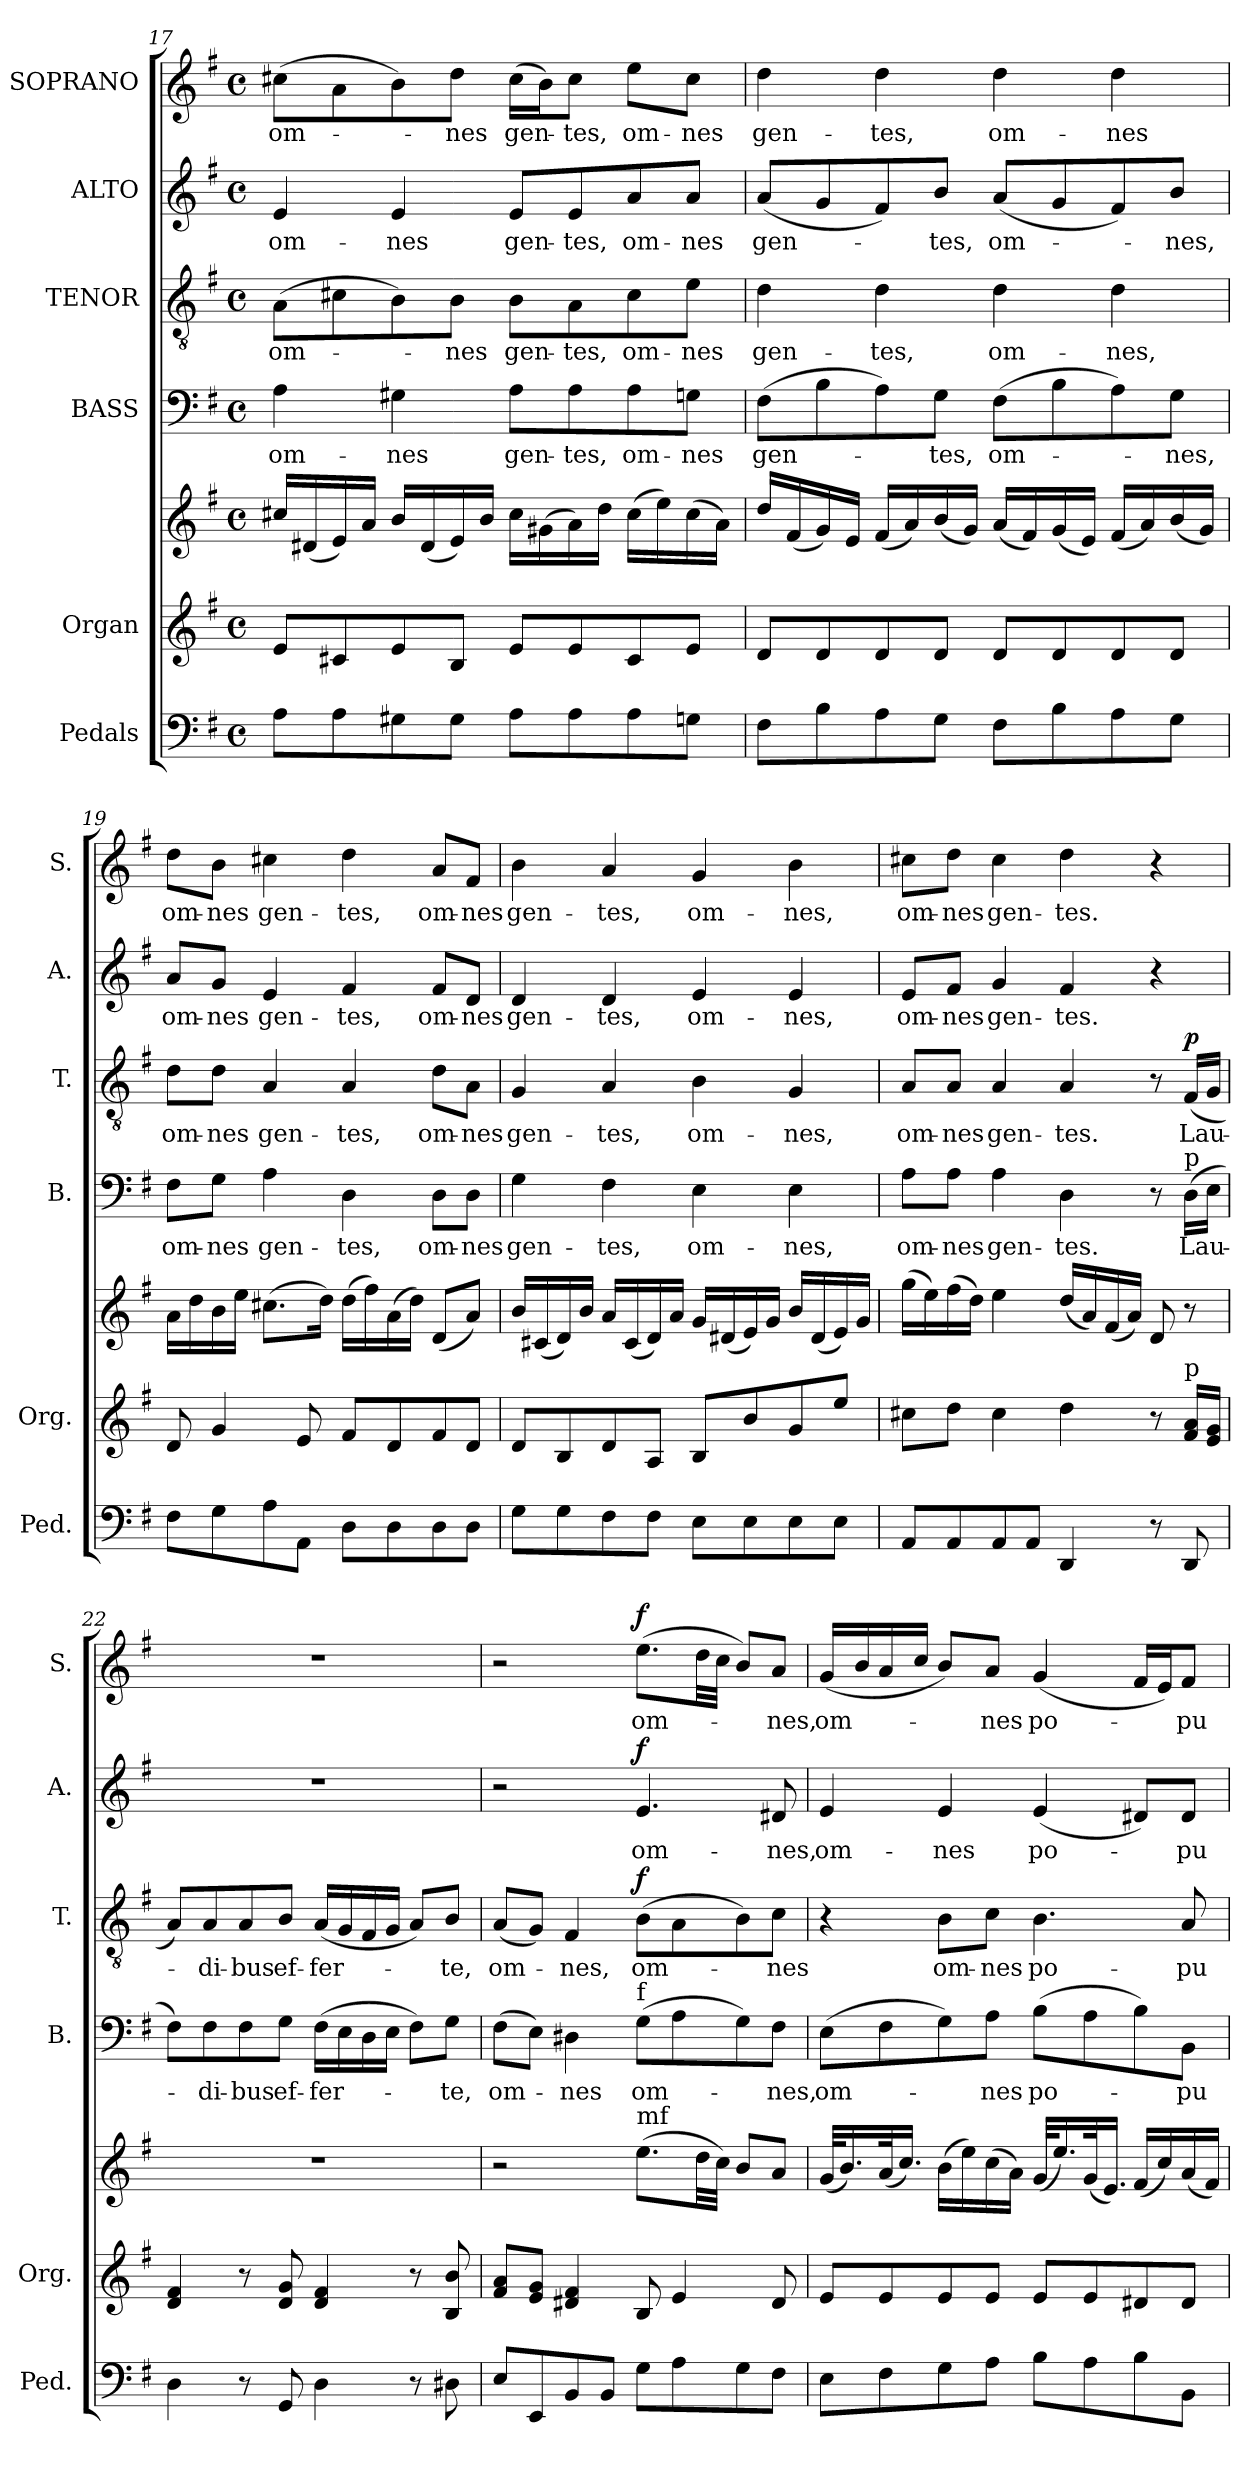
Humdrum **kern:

**kern	**kern	**kern	**kern	**text	**kern	**text	**dynam	**kern	**text	**dynam	**kern	**text	**dynam
*part6	*part5	*part5	*part4	*part4	*part3	*part3	*part3	*part2	*part2	*part2	*part1	*part1	*part1
*staff7	*staff6	*staff5	*staff4	*staff4	*staff3	*staff3	*staff3	*staff2	*staff2	*staff2	*staff1	*staff1	*staff1
*I"Pedals	*I"Organ	*	*I"BASS	*	*I"TENOR	*	*	*I"ALTO	*	*	*I"SOPRANO	*	*
*I'Ped.	*I'Org.	*	*I'B.	*	*I'T.	*	*	*I'A.	*	*	*I'S.	*	*
!!LO:LB:g=z
*clefF4	*clefG2	*clefG2	*clefF4	*	*clefGv2	*	*	*clefG2	*	*	*clefG2	*	*
*	*	*	*	*	*ITrd7c12	*	*	*	*	*	*	*	*
*k[f#]	*k[f#]	*k[f#]	*k[f#]	*	*k[f#]	*	*	*k[f#]	*	*	*k[f#]	*	*
*G:	*G:	*G:	*G:	*	*G:	*	*	*G:	*	*	*G:	*	*
*M4/4	*M4/4	*M4/4	*M4/4	*	*M4/4	*	*	*M4/4	*	*	*M4/4	*	*
*met(c)	*met(c)	*met(c)	*met(c)	*	*met(c)	*	*	*met(c)	*	*	*met(c)	*	*
=17	=17	=17	=17	=17	=17	=17	=17	=17	=17	=17	=17	=17	=17
!	!	!	!	!LO:LY:b	!	!LO:LY:b	!	!	!LO:LY:b	!	!	!LO:LY:b	!
8A\L	8e/L	16cc#X/LL	4A\	om-	(>8AA\L	om-	.	4e/	om-	.	(>8cc#X\L	om-	.
.	.	(<16d#X/	.	.	.	.	.	.	.	.	.	.	.
8A\	8c#X/	16e/)	.	.	8C#X\	.	.	.	.	.	8a\	.	.
.	.	16a/JJ	.	.	.	.	.	.	.	.	.	.	.
!	!	!	!	!LO:LY:b	!	!	!	!	!LO:LY:b	!	!	!	!
8G#X\	8e/	16b/LL	4G#X\	-nes	8BB\)	.	.	4e/	-nes	.	8b\)	.	.
.	.	(<16d#/	.	.	.	.	.	.	.	.	.	.	.
!	!	!	!	!	!	!LO:LY:b	!	!	!	!	!	!LO:LY:b	!
8G#\J	8B/J	16e/)	.	.	8BB\J	-nes	.	.	.	.	8dd\J	-nes	.
.	.	16b/JJ	.	.	.	.	.	.	.	.	.	.	.
!	!	!	!	!LO:LY:b	!	!LO:LY:b	!	!	!LO:LY:b	!	!	!LO:LY:b	!
8A\L	8e/L	16cc#\LL	8A\L	gen-	8BB\L	gen-	.	8e/L	gen-	.	(>16cc#\LL	gen-	.
.	.	(>16g#X\	.	.	.	.	.	.	.	.	16b\J)	.	.
!	!	!	!	!LO:LY:b	!	!LO:LY:b	!	!	!LO:LY:b	!	!	!LO:LY:b	!
8A\	8e/	16a\)	8A\	-tes,	8AA\	-tes,	.	8e/	-tes,	.	8cc#\J	-tes,	.
.	.	16dd\JJ	.	.	.	.	.	.	.	.	.	.	.
!	!	!	!	!LO:LY:b	!	!LO:LY:b	!	!	!LO:LY:b	!	!	!LO:LY:b	!
8A\	8c#/	(>16cc#\LL	8A\	om-	8C#\	om-	.	8a/	om-	.	8ee\L	om-	.
.	.	16ee\)	.	.	.	.	.	.	.	.	.	.	.
!	!	!	!	!LO:LY:b	!	!LO:LY:b	!	!	!LO:LY:b	!	!	!LO:LY:b	!
8Gn\J	8e/J	(>16cc#\	8Gn\J	-nes	8E\J	-nes	.	8a/J	-nes	.	8cc#\J	-nes	.
.	.	16a\JJ)	.	.	.	.	.	.	.	.	.	.	.
=18	=18	=18	=18	=18	=18	=18	=18	=18	=18	=18	=18	=18	=18
!	!	!	!	!LO:LY:b	!	!LO:LY:b	!	!	!LO:LY:b	!	!	!LO:LY:b	!
8F#\L	8d/L	16dd/LL	(>8F#\L	gen-	4D\	gen-	.	(<8a/L	gen-	.	4dd\	gen-	.
.	.	(<16f#/	.	.	.	.	.	.	.	.	.	.	.
8B\	8d/	16g/)	8B\	.	.	.	.	8g/	.	.	.	.	.
.	.	16e/JJ	.	.	.	.	.	.	.	.	.	.	.
!	!	!	!	!	!	!LO:LY:b	!	!	!	!	!	!LO:LY:b	!
8A\	8d/	(<16f#/LL	8A\)	.	4D\	-tes,	.	8f#/)	.	.	4dd\	-tes,	.
.	.	16a/)	.	.	.	.	.	.	.	.	.	.	.
!	!	!	!	!LO:LY:b	!	!	!	!	!LO:LY:b	!	!	!	!
8G\J	8d/J	(<16b/	8G\J	-tes,	.	.	.	8b/J	-tes,	.	.	.	.
.	.	16g/JJ)	.	.	.	.	.	.	.	.	.	.	.
!	!	!	!	!LO:LY:b	!	!LO:LY:b	!	!	!LO:LY:b	!	!	!LO:LY:b	!
8F#\L	8d/L	(<16a/LL	(>8F#\L	om-	4D\	om-	.	(<8a/L	om-	.	4dd\	om-	.
.	.	16f#/)	.	.	.	.	.	.	.	.	.	.	.
8B\	8d/	(<16g/	8B\	.	.	.	.	8g/	.	.	.	.	.
.	.	16e/JJ)	.	.	.	.	.	.	.	.	.	.	.
!	!	!	!	!	!	!LO:LY:b	!	!	!	!	!	!LO:LY:b	!
8A\	8d/	(<16f#/LL	8A\)	.	4D\	-nes,	.	8f#/)	.	.	4dd\	-nes	.
.	.	16a/)	.	.	.	.	.	.	.	.	.	.	.
!	!	!	!	!LO:LY:b	!	!	!	!	!LO:LY:b	!	!	!	!
8G\J	8d/J	(<16b/	8G\J	-nes,	.	.	.	8b/J	-nes,	.	.	.	.
.	.	16g/JJ)	.	.	.	.	.	.	.	.	.	.	.
=19	=19	=19	=19	=19	=19	=19	=19	=19	=19	=19	=19	=19	=19
!	!	!	!	!LO:LY:b	!	!LO:LY:b	!	!	!LO:LY:b	!	!	!LO:LY:b	!
8F#\L	8d/	16a\LL	8F#\L	om-	8D\L	om-	.	8a/L	om-	.	8dd\L	om-	.
.	.	16dd\	.	.	.	.	.	.	.	.	.	.	.
!	!	!	!	!LO:LY:b	!	!LO:LY:b	!	!	!LO:LY:b	!	!	!LO:LY:b	!
8G\	4g/	16b\	8G\J	-nes	8D\J	-nes	.	8g/J	-nes	.	8b\J	-nes	.
.	.	16ee\JJ	.	.	.	.	.	.	.	.	.	.	.
!	!	!	!	!LO:LY:b	!	!LO:LY:b	!	!	!LO:LY:b	!	!	!LO:LY:b	!
8A\	.	(>8.cc#X\L	4A\	gen-	4AA/	gen-	.	4e/	gen-	.	4cc#X\	gen-	.
8AA\J	8e/	.	.	.	.	.	.	.	.	.	.	.	.
.	.	16dd\Jk)	.	.	.	.	.	.	.	.	.	.	.
!	!	!	!	!LO:LY:b	!	!LO:LY:b	!	!	!LO:LY:b	!	!	!LO:LY:b	!
8D\L	8f#/L	(>16dd\LL	4D\	-tes,	4AA/	-tes,	.	4f#/	-tes,	.	4dd\	-tes,	.
.	.	16ff#\)	.	.	.	.	.	.	.	.	.	.	.
8D\	8d/	(>16a\	.	.	.	.	.	.	.	.	.	.	.
.	.	16dd\JJ)	.	.	.	.	.	.	.	.	.	.	.
!	!	!	!	!LO:LY:b	!	!LO:LY:b	!	!	!LO:LY:b	!	!	!LO:LY:b	!
8D\	8f#/	(<8d/L	8D\L	om-	8D\L	om-	.	8f#/L	om-	.	8a/L	om-	.
!	!	!	!	!LO:LY:b	!	!LO:LY:b	!	!	!LO:LY:b	!	!	!LO:LY:b	!
8D\J	8d/J	8a/J)	8D\J	-nes	8AA\J	-nes	.	8d/J	-nes	.	8f#/J	-nes	.
!!LO:PB:g=z
=20	=20	=20	=20	=20	=20	=20	=20	=20	=20	=20	=20	=20	=20
!	!	!	!	!LO:LY:b	!	!LO:LY:b	!	!	!LO:LY:b	!	!	!LO:LY:b	!
8G\L	8d/L	16b/LL	4G\	gen-	4GG/	gen-	.	4d/	gen-	.	4b\	gen-	.
.	.	(<16c#X/	.	.	.	.	.	.	.	.	.	.	.
8G\	8B/	16d/)	.	.	.	.	.	.	.	.	.	.	.
.	.	16b/JJ	.	.	.	.	.	.	.	.	.	.	.
!	!	!	!	!LO:LY:b	!	!LO:LY:b	!	!	!LO:LY:b	!	!	!LO:LY:b	!
8F#\	8d/	16a/LL	4F#\	-tes,	4AA/	-tes,	.	4d/	-tes,	.	4a/	-tes,	.
.	.	(<16c#/	.	.	.	.	.	.	.	.	.	.	.
8F#\J	8A/J	16d/)	.	.	.	.	.	.	.	.	.	.	.
.	.	16a/JJ	.	.	.	.	.	.	.	.	.	.	.
!	!	!	!	!LO:LY:b	!	!LO:LY:b	!	!	!LO:LY:b	!	!	!LO:LY:b	!
8E\L	8B/L	16g/LL	4E\	om-	4BB\	om-	.	4e/	om-	.	4g/	om-	.
.	.	(<16d#X/	.	.	.	.	.	.	.	.	.	.	.
8E\	8b/	16e/)	.	.	.	.	.	.	.	.	.	.	.
.	.	16g/JJ	.	.	.	.	.	.	.	.	.	.	.
!	!	!	!	!LO:LY:b	!	!LO:LY:b	!	!	!LO:LY:b	!	!	!LO:LY:b	!
8E\	8g/	16b/LL	4E\	-nes,	4GG/	-nes,	.	4e/	-nes,	.	4b\	-nes,	.
.	.	(<16d#/	.	.	.	.	.	.	.	.	.	.	.
8E\J	8ee/J	16e/)	.	.	.	.	.	.	.	.	.	.	.
.	.	16g/JJ	.	.	.	.	.	.	.	.	.	.	.
=21	=21	=21	=21	=21	=21	=21	=21	=21	=21	=21	=21	=21	=21
!	!	!	!	!LO:LY:b	!	!LO:LY:b	!	!	!LO:LY:b	!	!	!LO:LY:b	!
8AA/L	8cc#X\L	(>16gg\LL	8A\L	om-	8AA/L	om-	.	8e/L	om-	.	8cc#X\L	om-	.
.	.	16ee\)	.	.	.	.	.	.	.	.	.	.	.
!	!	!	!	!LO:LY:b	!	!LO:LY:b	!	!	!LO:LY:b	!	!	!LO:LY:b	!
8AA/	8dd\J	(>16ff#\	8A\J	-nes	8AA/J	-nes	.	8f#/J	-nes	.	8dd\J	-nes	.
.	.	16dd\JJ)	.	.	.	.	.	.	.	.	.	.	.
!	!	!	!	!LO:LY:b	!	!LO:LY:b	!	!	!LO:LY:b	!	!	!LO:LY:b	!
8AA/	4cc#\	4ee\	4A\	gen-	4AA/	gen-	.	4g/	gen-	.	4cc#\	gen-	.
8AA/J	.	.	.	.	.	.	.	.	.	.	.	.	.
!	!	!	!	!LO:LY:b	!	!LO:LY:b	!	!	!LO:LY:b	!	!	!LO:LY:b	!
4DD/	4dd\	(<16dd/LL	4D\	-tes.	4AA/	-tes.	.	4f#/	-tes.	.	4dd\	-tes.	.
.	.	16a/)	.	.	.	.	.	.	.	.	.	.	.
.	.	(<16f#/	.	.	.	.	.	.	.	.	.	.	.
.	.	16a/JJ)	.	.	.	.	.	.	.	.	.	.	.
8r	8r	8d/	8r	.	8r	.	.	4r	.	.	4r	.	.
!	!	!	!LO:TX:a:t=p	!	!	!	!	!	!	!	!	!	!
!	!LO:TX:a:t=p	!	!	!	!	!	!	!	!	!	!	!	!
!	!	!	!	!LO:LY:b	!	!LO:LY:b	!LO:DY:b	!	!	!	!	!	!
8DD/	16f#/ 16a/LL	8r	(>16D\LL	Lau-	(<16FF#/LL	Lau-	p	.	.	.	.	.	.
.	16e/ 16g/JJ	.	16E\JJ	.	16GG/JJ	.	.	.	.	.	.	.	.
=22	=22	=22	=22	=22	=22	=22	=22	=22	=22	=22	=22	=22	=22
4D\	4d/ 4f#/	1r	8F#\L)	.	8AA/L)	.	.	1r	.	.	1r	.	.
!	!	!	!	!LO:LY:b	!	!LO:LY:b	!	!	!	!	!	!	!
.	.	.	8F#\	-di-	8AA/	-di-	.	.	.	.	.	.	.
!	!	!	!	!LO:LY:b	!	!LO:LY:b	!	!	!	!	!	!	!
8r	8r	.	8F#\	-bus	8AA/	-bus	.	.	.	.	.	.	.
!	!	!	!	!LO:LY:b	!	!LO:LY:b	!	!	!	!	!	!	!
8GG/	8d/ 8g/	.	8G\J	ef-	8BB/J	ef-	.	.	.	.	.	.	.
!	!	!	!	!LO:LY:b	!	!LO:LY:b	!	!	!	!	!	!	!
4D\	4d/ 4f#/	.	(>16F#\LL	-fer-	(<16AA/LL	-fer-	.	.	.	.	.	.	.
.	.	.	16E\	.	16GG/	.	.	.	.	.	.	.	.
.	.	.	16D\	.	16FF#/	.	.	.	.	.	.	.	.
.	.	.	16E\JJ	.	16GG/JJ	.	.	.	.	.	.	.	.
8r	8r	.	8F#\L)	.	8AA/L)	.	.	.	.	.	.	.	.
!	!	!	!	!LO:LY:b	!	!LO:LY:b	!	!	!	!	!	!	!
8D#X\	8B/ 8b/	.	8G\J	-te,	8BB/J	-te,	.	.	.	.	.	.	.
!!LO:PB:g=z
=23	=23	=23	=23	=23	=23	=23	=23	=23	=23	=23	=23	=23	=23
!	!	!	!	!LO:LY:b	!	!LO:LY:b	!	!	!	!	!	!	!
8E/L	8f#/ 8a/L	2r	(>8F#\L	om-	(<8AA/L	om-	.	2r	.	.	2r	.	.
8EE/	8e/ 8g/J	.	8E\J)	.	8GG/J)	.	.	.	.	.	.	.	.
!	!	!	!	!LO:LY:b	!	!LO:LY:b	!	!	!	!	!	!	!
8BB/	4d#X/ 4f#/	.	4D#X\	-nes	4FF#/	-nes,	.	.	.	.	.	.	.
8BB/J	.	.	.	.	.	.	.	.	.	.	.	.	.
!	!	!	!LO:TX:a:t=f	!	!	!	!	!	!	!	!	!	!
!	!	!LO:TX:a:t=mf	!	!	!	!	!	!	!	!	!	!	!
!	!	!	!	!LO:LY:b	!	!LO:LY:b	!LO:DY:b	!	!LO:LY:b	!LO:DY:b	!	!LO:LY:b	!LO:DY:b
8G\L	8B/	(>8.ee\L	(>8G\L	om-	(>8BB\L	om-	f	4.e/	om-	f	(>8.ee\L	om-	f
8A\	4e/	.	8A\	.	8AA\	.	.	.	.	.	.	.	.
.	.	32dd\LL	.	.	.	.	.	.	.	.	32dd\LL	.	.
.	.	32cc\JJJ)	.	.	.	.	.	.	.	.	32cc\JJJ	.	.
8G\	.	8b/L	8G\)	.	8BB\)	.	.	.	.	.	8b/L)	.	.
!	!	!	!	!LO:LY:b	!	!LO:LY:b	!	!	!LO:LY:b	!	!	!LO:LY:b	!
8F#\J	8d#/	8a/J	8F#\J	-nes,	8C\J	-nes	.	8d#X/	-nes,	.	8a/J	-nes,	.
!!LO:PB:g=z
=24	=24	=24	=24	=24	=24	=24	=24	=24	=24	=24	=24	=24	=24
!	!	!	!	!LO:LY:b	!	!	!	!	!LO:LY:b	!	!	!LO:LY:b	!
8E\L	8e/L	(<32g/KLL	(>8E\L	om-	4r	.	.	4e/	om-	.	(<16g/LL	om-	.
.	.	16.b/)	.	.	.	.	.	.	.	.	.	.	.
.	.	.	.	.	.	.	.	.	.	.	16b/	.	.
8F#\	8e/	(<32a/K	8F#\	.	.	.	.	.	.	.	16a/	.	.
.	.	16.cc/JJ)	.	.	.	.	.	.	.	.	.	.	.
.	.	.	.	.	.	.	.	.	.	.	16cc/JJ	.	.
!	!	!	!	!	!	!LO:LY:b	!	!	!LO:LY:b	!	!	!	!
8G\	8e/	(>16b\LL	8G\)	.	8BB\L	om-	.	4e/	-nes	.	8b/L)	.	.
.	.	16ee\)	.	.	.	.	.	.	.	.	.	.	.
!	!	!	!	!LO:LY:b	!	!LO:LY:b	!	!	!	!	!	!LO:LY:b	!
8A\J	8e/J	(>16cc\	8A\J	-nes	8C\J	-nes	.	.	.	.	8a/J	-nes	.
.	.	16a\JJ)	.	.	.	.	.	.	.	.	.	.	.
!	!	!	!	!LO:LY:b	!	!LO:LY:b	!	!	!LO:LY:b	!	!	!LO:LY:b	!
8B\L	8e/L	(<32g/KLL	(>8B\L	po-	4.BB\	po-	.	(<4e/	po-	.	(<4g/	po-	.
.	.	16.ee/)	.	.	.	.	.	.	.	.	.	.	.
8A\	8e/	(<32g/K	8A\	.	.	.	.	.	.	.	.	.	.
.	.	16.e/JJ)	.	.	.	.	.	.	.	.	.	.	.
8B\	8d#X/	(<16f#/LL	8B\)	.	.	.	.	8d#X/L)	.	.	16f#/LL	.	.
.	.	16cc/)	.	.	.	.	.	.	.	.	16e/J)	.	.
!	!	!	!	!LO:LY:b	!	!LO:LY:b	!	!	!LO:LY:b	!	!	!LO:LY:b	!
8BB\J	8d#/J	(<16a/	8BB\J	-pu-	8AA/	-pu-	.	8d#/J	-pu-	.	8f#/J	-pu-	.
.	.	16f#/JJ)	.	.	.	.	.	.	.	.	.	.	.
=	=	=	=	=	=	=	=	=	=	=	=	=	=
*-	*-	*-	*-	*-	*-	*-	*-	*-	*-	*-	*-	*-	*-
